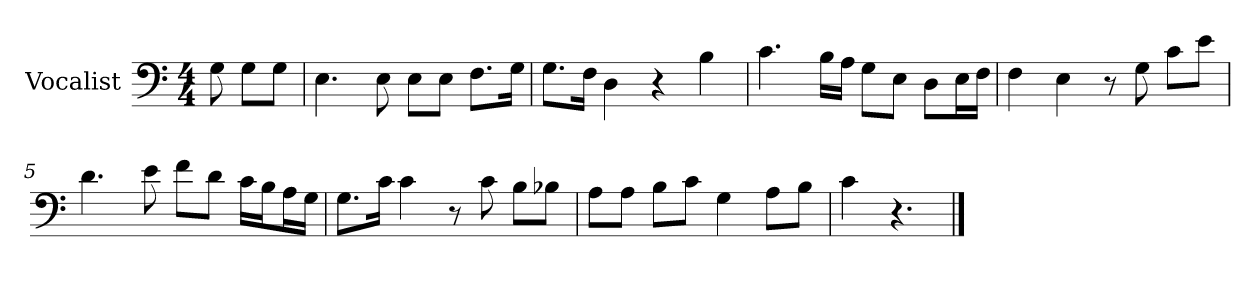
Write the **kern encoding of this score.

**kern
*part1
*staff1
*I"Vocalist
*k[]
*C:
*M4/4
=
8G
8GL
8GJ
=1
4.E
8E
8EL
8EJ
8.FL
16GJk
=2
8.GL
16FJk
4D
4r
4B
=3
4.c
16BLL
16AJJ
8GL
8EJ
8DL
16EL
16FJJ
=4
4F
4E
8r
8G
8cL
8eJ
=5
4.d
8e
8fL
8dJ
16cLL
16BJ
16AL
16GJJ
=6
8.GL
16cJk
4c
8r
8c
8BL
8B-XJ
=7
8AL
8AJ
8BL
8cJ
4G
8AL
8BJ
=8
4c
4.r
==
*-
